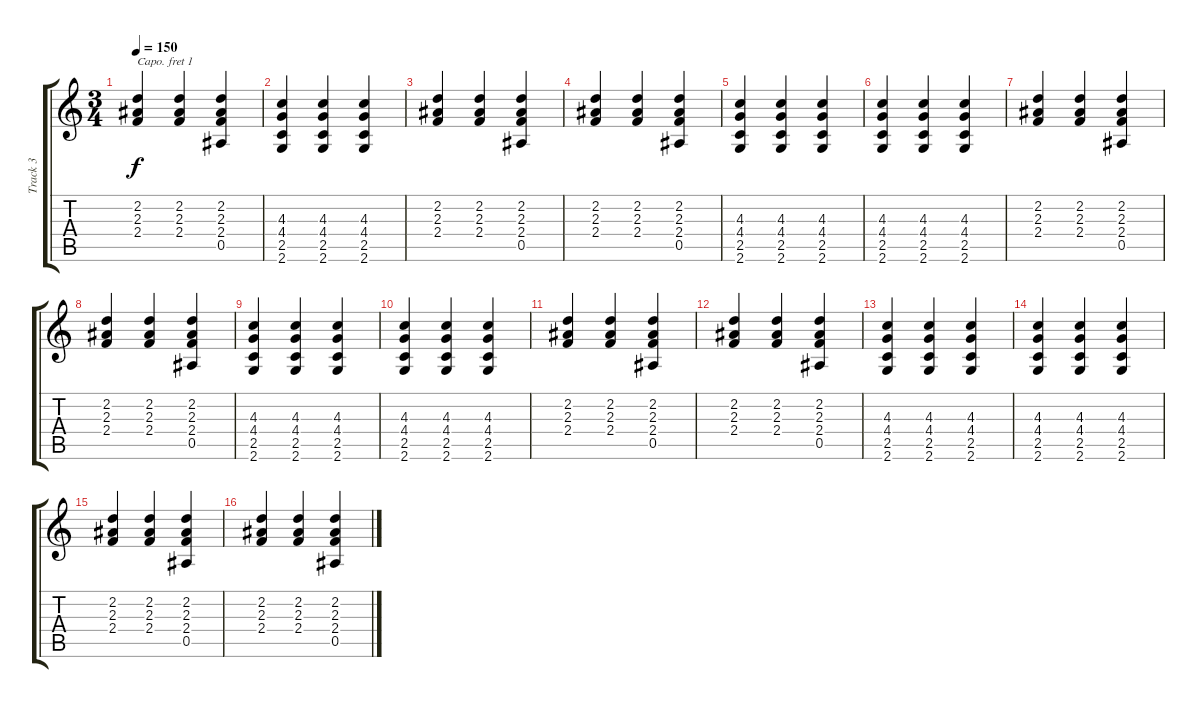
\track ("Track 3" "Track 3") {instrument distortionguitar}
\staff {score tabs}
\capo 1
\tuning (E4 B3 G3 D3 A2 E2) {hide}
\ts (3 4)
\tempo 150
\clef g2
\ks c
(2.2 2.3 2.4).4{dy f} (2.2 2.3 2.4).4 (2.2 2.3 2.4 0.5).4 |
(4.3 4.4 2.5 2.6).4 (4.3 4.4 2.5 2.6).4 (4.3 4.4 2.5 2.6).4 |
(2.2 2.3 2.4).4 (2.2 2.3 2.4).4 (2.2 2.3 2.4 0.5).4 |
(2.2 2.3 2.4).4 (2.2 2.3 2.4).4 (2.2 2.3 2.4 0.5).4 |
(4.3 4.4 2.5 2.6).4 (4.3 4.4 2.5 2.6).4 (4.3 4.4 2.5 2.6).4 |
(4.3 4.4 2.5 2.6).4 (4.3 4.4 2.5 2.6).4 (4.3 4.4 2.5 2.6).4 |
(2.2 2.3 2.4).4 (2.2 2.3 2.4).4 (2.2 2.3 2.4 0.5).4 |
(2.2 2.3 2.4).4 (2.2 2.3 2.4).4 (2.2 2.3 2.4 0.5).4 |
(4.3 4.4 2.5 2.6).4 (4.3 4.4 2.5 2.6).4 (4.3 4.4 2.5 2.6).4 |
(4.3 4.4 2.5 2.6).4 (4.3 4.4 2.5 2.6).4 (4.3 4.4 2.5 2.6).4 |
(2.2 2.3 2.4).4 (2.2 2.3 2.4).4 (2.2 2.3 2.4 0.5).4 |
(2.2 2.3 2.4).4 (2.2 2.3 2.4).4 (2.2 2.3 2.4 0.5).4 |
(4.3 4.4 2.5 2.6).4 (4.3 4.4 2.5 2.6).4 (4.3 4.4 2.5 2.6).4 |
(4.3 4.4 2.5 2.6).4 (4.3 4.4 2.5 2.6).4 (4.3 4.4 2.5 2.6).4 |
(2.2 2.3 2.4).4 (2.2 2.3 2.4).4 (2.2 2.3 2.4 0.5).4 |
(2.2 2.3 2.4).4 (2.2 2.3 2.4).4 (2.2 2.3 2.4 0.5).4
